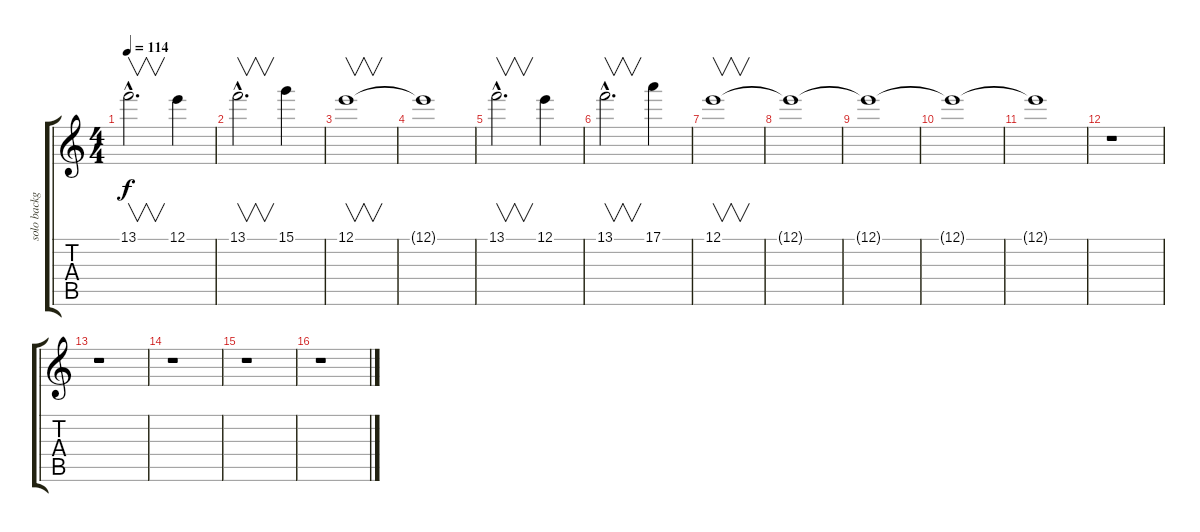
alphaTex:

\track ("solo background guitar" "solo backg") {instrument overdrivenguitar}
\staff {score tabs}
\tuning (E4 B3 G3 D3 A2 E2) {hide}
\ts (4 4)
\tempo 114
\clef g2
\ks c
13.1{hac}.2{v d dy f instrument overdrivenguitar} 12.1.4 |
13.1{hac}.2{v d} 15.1.4 |
12.1.1{v} |
12.1{t}.1 |
13.1{hac}.2{v d} 12.1.4 |
13.1{hac}.2{v d} 17.1.4 |
12.1.1{v instrument overdrivenguitar} |
12.1{t}.1 |
12.1{t}.1 |
12.1{t}.1{volume 12} |
12.1{t}.1 |
r.1 |
r.1 |
r.1 |
r.1 |
r.1
